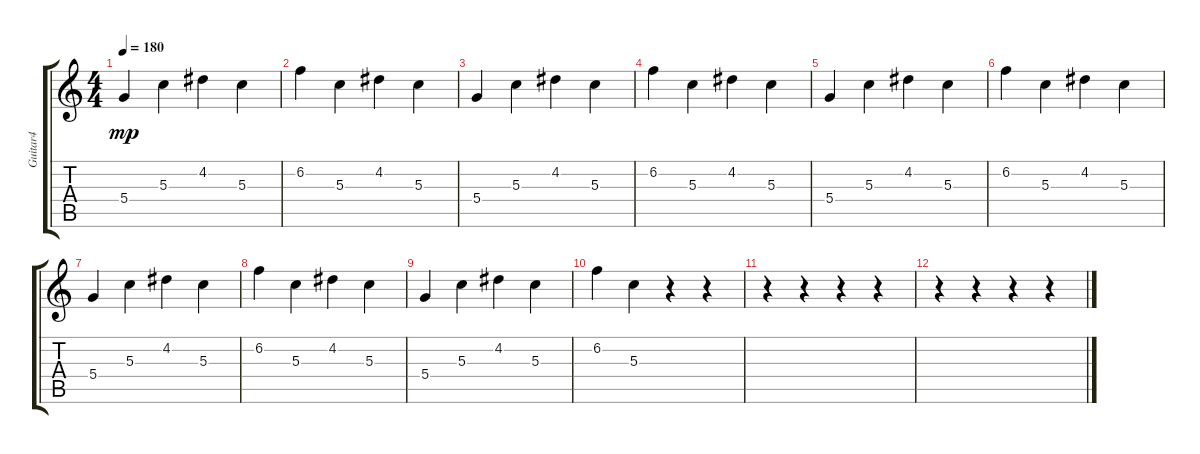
\track ("Guitar4" "Guitar4") {instrument acousticguitarnylon}
\staff {score tabs}
\tuning (E4 B3 G3 D3 A2 E2) {hide}
\ts (4 4)
\tempo 180
\clef g2
\ks c
5.4.4{dy mp} 5.3.4 4.2.4 5.3.4 |
6.2.4 5.3.4 4.2.4 5.3.4 |
5.4.4 5.3.4 4.2.4 5.3.4 |
6.2.4 5.3.4 4.2.4 5.3.4 |
5.4.4 5.3.4 4.2.4 5.3.4 |
6.2.4 5.3.4 4.2.4 5.3.4 |
5.4.4 5.3.4 4.2.4 5.3.4 |
6.2.4 5.3.4 4.2.4 5.3.4 |
5.4.4 5.3.4 4.2.4 5.3.4 |
6.2.4 5.3.4 r.4 r.4 |
r.4 r.4 r.4 r.4 |
r.4 r.4 r.4 r.4
